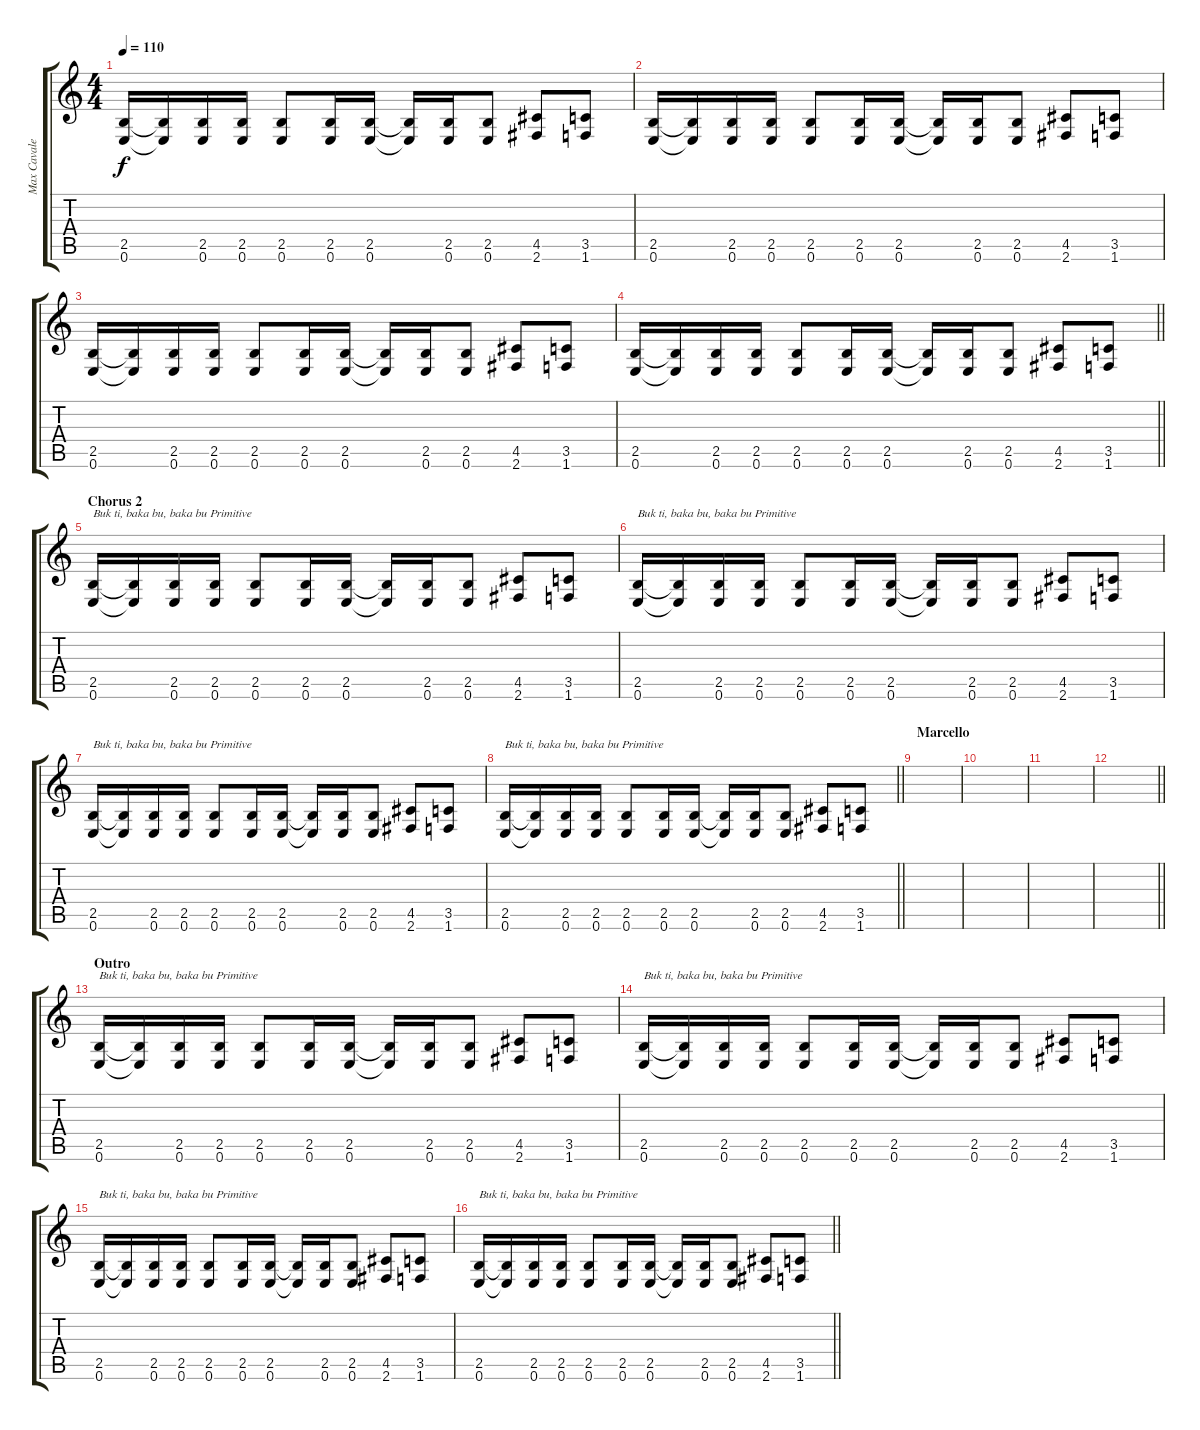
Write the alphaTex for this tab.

\track ("Max Cavalera" "Max Cavale") {instrument distortionguitar}
\staff {score tabs}
\tuning (E4 B3 G3 D3 A2 E2) {hide}
\ts (4 4)
\section ("" "")
\tempo 110
\clef g2
\ks c
(2.5 0.6).16{dy f} (2.5{t} 0.6{t}).16 (2.5 0.6).16 (2.5 0.6).16 (2.5 0.6).8 (2.5 0.6).16 (2.5 0.6).16 (2.5{t} 0.6{t}).16 (2.5 0.6).16 (2.5 0.6).8 (4.5 2.6).8 (3.5 1.6).8 |
(2.5 0.6).16 (2.5{t} 0.6{t}).16 (2.5 0.6).16 (2.5 0.6).16 (2.5 0.6).8 (2.5 0.6).16 (2.5 0.6).16 (2.5{t} 0.6{t}).16 (2.5 0.6).16 (2.5 0.6).8 (4.5 2.6).8 (3.5 1.6).8 |
(2.5 0.6).16 (2.5{t} 0.6{t}).16 (2.5 0.6).16 (2.5 0.6).16 (2.5 0.6).8 (2.5 0.6).16 (2.5 0.6).16 (2.5{t} 0.6{t}).16 (2.5 0.6).16 (2.5 0.6).8 (4.5 2.6).8 (3.5 1.6).8 |
\barLineRight lightlight
(2.5 0.6).16 (2.5{t} 0.6{t}).16 (2.5 0.6).16 (2.5 0.6).16 (2.5 0.6).8 (2.5 0.6).16 (2.5 0.6).16 (2.5{t} 0.6{t}).16 (2.5 0.6).16 (2.5 0.6).8 (4.5 2.6).8 (3.5 1.6).8 |
\section ("" "Chorus 2")
(2.5 0.6).16{txt "Buk ti, baka bu, baka bu Primitive"} (2.5{t} 0.6{t}).16 (2.5 0.6).16 (2.5 0.6).16 (2.5 0.6).8 (2.5 0.6).16 (2.5 0.6).16 (2.5{t} 0.6{t}).16 (2.5 0.6).16 (2.5 0.6).8 (4.5 2.6).8 (3.5 1.6).8 |
(2.5 0.6).16{txt "Buk ti, baka bu, baka bu Primitive"} (2.5{t} 0.6{t}).16 (2.5 0.6).16 (2.5 0.6).16 (2.5 0.6).8 (2.5 0.6).16 (2.5 0.6).16 (2.5{t} 0.6{t}).16 (2.5 0.6).16 (2.5 0.6).8 (4.5 2.6).8 (3.5 1.6).8 |
(2.5 0.6).16{txt "Buk ti, baka bu, baka bu Primitive"} (2.5{t} 0.6{t}).16 (2.5 0.6).16 (2.5 0.6).16 (2.5 0.6).8 (2.5 0.6).16 (2.5 0.6).16 (2.5{t} 0.6{t}).16 (2.5 0.6).16 (2.5 0.6).8 (4.5 2.6).8 (3.5 1.6).8 |
\barLineRight lightlight
(2.5 0.6).16{txt "Buk ti, baka bu, baka bu Primitive"} (2.5{t} 0.6{t}).16 (2.5 0.6).16 (2.5 0.6).16 (2.5 0.6).8 (2.5 0.6).16 (2.5 0.6).16 (2.5{t} 0.6{t}).16 (2.5 0.6).16 (2.5 0.6).8 (4.5 2.6).8 (3.5 1.6).8 |
\section ("" "Marcello")
|
|
|
\barLineRight lightlight
|
\section ("" "Outro")
(2.5 0.6).16{txt "Buk ti, baka bu, baka bu Primitive"} (2.5{t} 0.6{t}).16 (2.5 0.6).16 (2.5 0.6).16 (2.5 0.6).8 (2.5 0.6).16 (2.5 0.6).16 (2.5{t} 0.6{t}).16 (2.5 0.6).16 (2.5 0.6).8 (4.5 2.6).8 (3.5 1.6).8 |
(2.5 0.6).16{txt "Buk ti, baka bu, baka bu Primitive"} (2.5{t} 0.6{t}).16 (2.5 0.6).16 (2.5 0.6).16 (2.5 0.6).8 (2.5 0.6).16 (2.5 0.6).16 (2.5{t} 0.6{t}).16 (2.5 0.6).16 (2.5 0.6).8 (4.5 2.6).8 (3.5 1.6).8 |
(2.5 0.6).16{txt "Buk ti, baka bu, baka bu Primitive"} (2.5{t} 0.6{t}).16 (2.5 0.6).16 (2.5 0.6).16 (2.5 0.6).8 (2.5 0.6).16 (2.5 0.6).16 (2.5{t} 0.6{t}).16 (2.5 0.6).16 (2.5 0.6).8 (4.5 2.6).8 (3.5 1.6).8 |
\barLineRight lightlight
(2.5 0.6).16{txt "Buk ti, baka bu, baka bu Primitive"} (2.5{t} 0.6{t}).16 (2.5 0.6).16 (2.5 0.6).16 (2.5 0.6).8 (2.5 0.6).16 (2.5 0.6).16 (2.5{t} 0.6{t}).16 (2.5 0.6).16 (2.5 0.6).8 (4.5 2.6).8 (3.5 1.6).8
